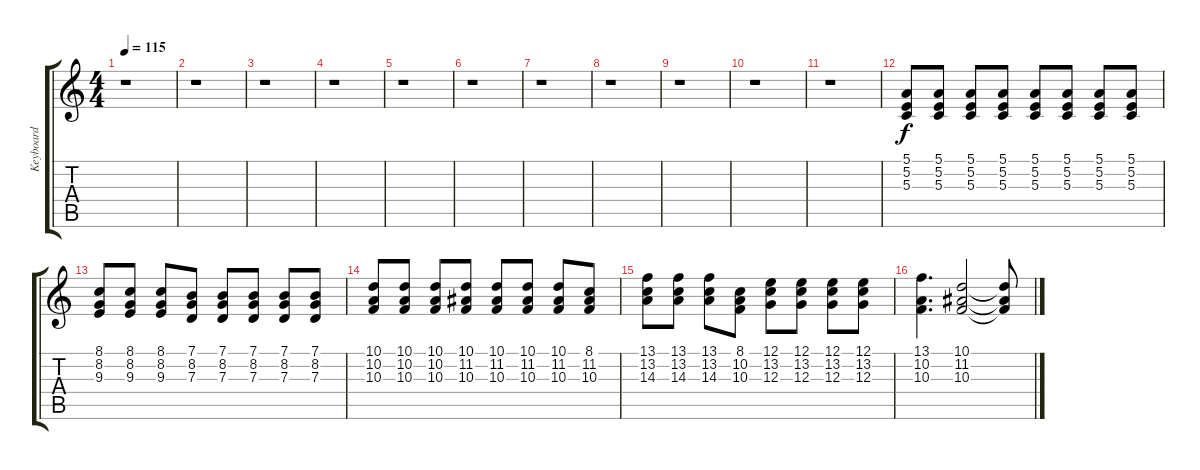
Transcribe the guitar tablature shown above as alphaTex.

\track ("Keyboard" "Keyboard") {instrument synthbrass1}
\staff {score tabs}
\tuning (E4 B3 G3 D3 A2 E2) {hide}
\ts (4 4)
\tempo 115
\clef g2
\ks c
r.1{dy f} |
r.1 |
r.1 |
r.1 |
r.1 |
r.1 |
r.1 |
r.1 |
r.1 |
r.1 |
r.1 |
(5.1 5.2 5.3).8 (5.1 5.2 5.3).8 (5.1 5.2 5.3).8 (5.1 5.2 5.3).8 (5.1 5.2 5.3).8 (5.1 5.2 5.3).8 (5.1 5.2 5.3).8 (5.1 5.2 5.3).8 |
(8.1 8.2 9.3).8 (8.1 8.2 9.3).8 (8.1 8.2 9.3).8 (7.1 8.2 7.3).8 (7.1 8.2 7.3).8 (7.1 8.2 7.3).8 (7.1 8.2 7.3).8 (7.1 8.2 7.3).8 |
(10.1 10.2 10.3).8 (10.1 10.2 10.3).8 (10.1 10.2 10.3).8 (10.1 11.2 10.3).8 (10.1 11.2 10.3).8 (10.1 11.2 10.3).8 (10.1 11.2 10.3).8 (8.1 11.2 10.3).8 |
(13.1 13.2 14.3).8 (13.1 13.2 14.3).8 (13.1 13.2 14.3).8 (8.1 10.2 10.3).8 (12.1 13.2 12.3).8 (12.1 13.2 12.3).8 (12.1 13.2 12.3).8 (12.1 13.2 12.3).8 |
(13.1 10.2 10.3).4{d} (10.1 11.2 10.3).2 (10.1{t} 11.2{t} 10.3{t}).8
